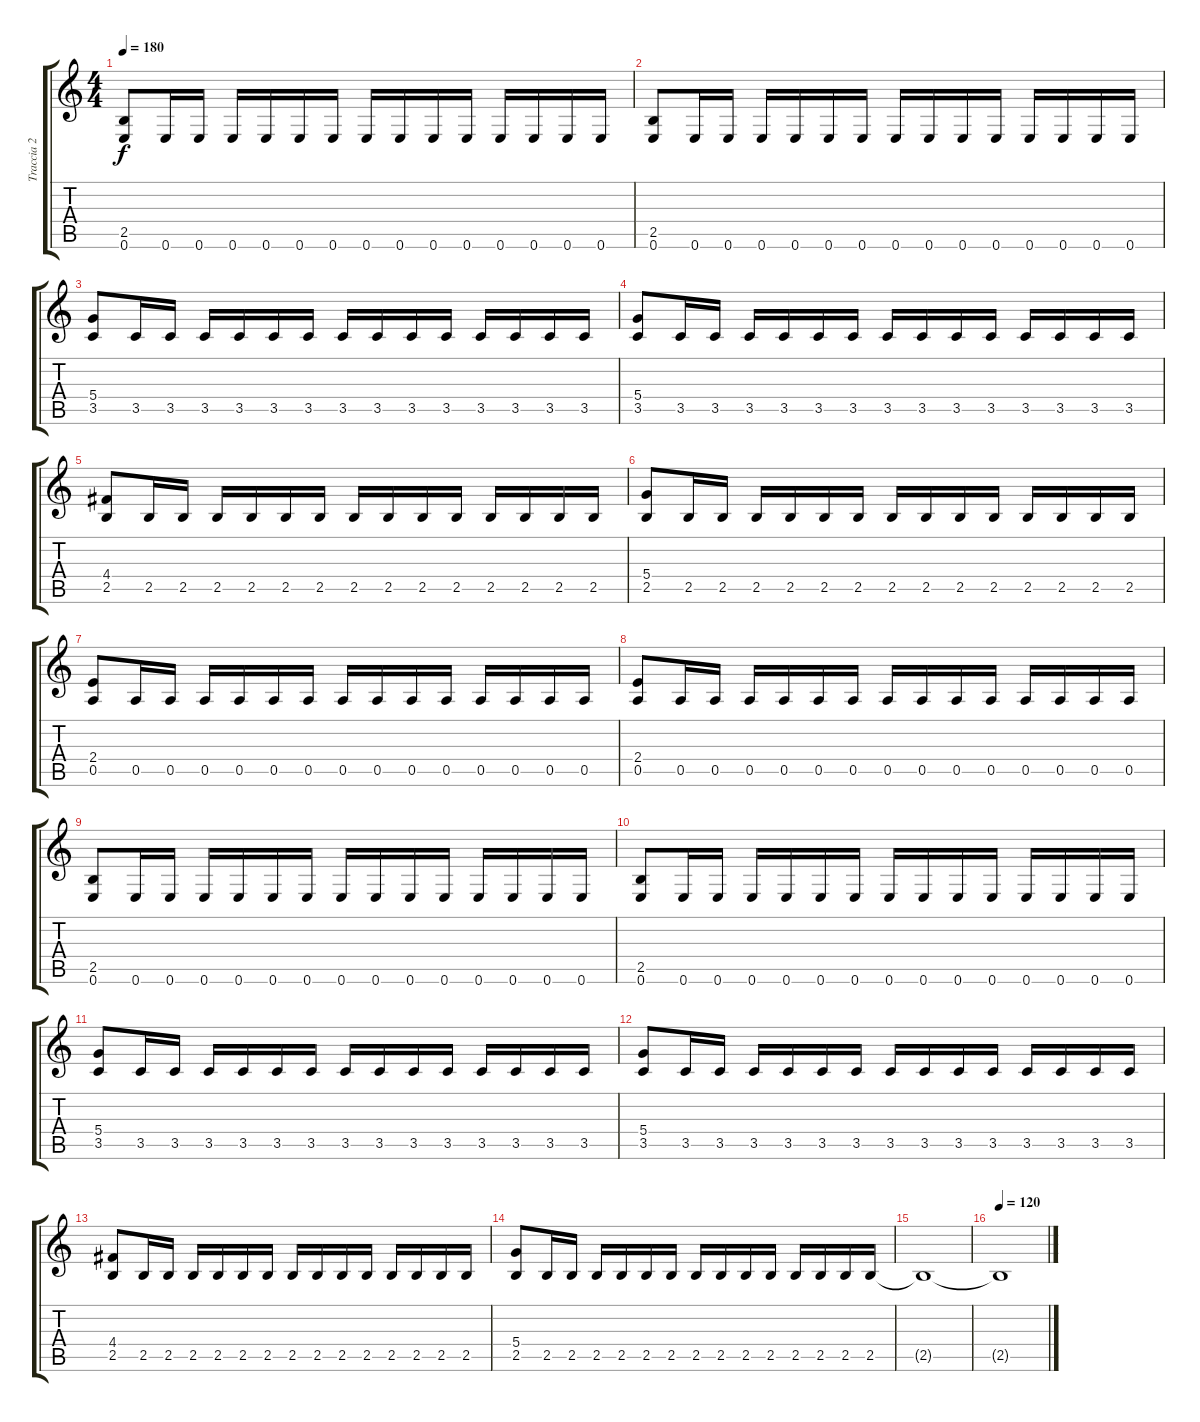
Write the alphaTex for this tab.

\track ("Traccia 2" "Traccia 2") {instrument distortionguitar}
\staff {score tabs}
\tuning (E4 B3 G3 D3 A2 E2) {hide}
\ts (4 4)
\tempo 180
\clef g2
\ks c
(2.5 0.6).8{dy f} 0.6.16 0.6.16 0.6.16 0.6.16 0.6.16 0.6.16 0.6.16 0.6.16 0.6.16 0.6.16 0.6.16 0.6.16 0.6.16 0.6.16 |
(2.5 0.6).8 0.6.16 0.6.16 0.6.16 0.6.16 0.6.16 0.6.16 0.6.16 0.6.16 0.6.16 0.6.16 0.6.16 0.6.16 0.6.16 0.6.16 |
(5.4 3.5).8 3.5.16 3.5.16 3.5.16 3.5.16 3.5.16 3.5.16 3.5.16 3.5.16 3.5.16 3.5.16 3.5.16 3.5.16 3.5.16 3.5.16 |
(5.4 3.5).8 3.5.16 3.5.16 3.5.16 3.5.16 3.5.16 3.5.16 3.5.16 3.5.16 3.5.16 3.5.16 3.5.16 3.5.16 3.5.16 3.5.16 |
(4.4 2.5).8 2.5.16 2.5.16 2.5.16 2.5.16 2.5.16 2.5.16 2.5.16 2.5.16 2.5.16 2.5.16 2.5.16 2.5.16 2.5.16 2.5.16 |
(5.4 2.5).8 2.5.16 2.5.16 2.5.16 2.5.16 2.5.16 2.5.16 2.5.16 2.5.16 2.5.16 2.5.16 2.5.16 2.5.16 2.5.16 2.5.16 |
(2.4 0.5).8 0.5.16 0.5.16 0.5.16 0.5.16 0.5.16 0.5.16 0.5.16 0.5.16 0.5.16 0.5.16 0.5.16 0.5.16 0.5.16 0.5.16 |
(2.4 0.5).8 0.5.16 0.5.16 0.5.16 0.5.16 0.5.16 0.5.16 0.5.16 0.5.16 0.5.16 0.5.16 0.5.16 0.5.16 0.5.16 0.5.16 |
(2.5 0.6).8 0.6.16 0.6.16 0.6.16 0.6.16 0.6.16 0.6.16 0.6.16 0.6.16 0.6.16 0.6.16 0.6.16 0.6.16 0.6.16 0.6.16 |
(2.5 0.6).8 0.6.16 0.6.16 0.6.16 0.6.16 0.6.16 0.6.16 0.6.16 0.6.16 0.6.16 0.6.16 0.6.16 0.6.16 0.6.16 0.6.16 |
(5.4 3.5).8 3.5.16 3.5.16 3.5.16 3.5.16 3.5.16 3.5.16 3.5.16 3.5.16 3.5.16 3.5.16 3.5.16 3.5.16 3.5.16 3.5.16 |
(5.4 3.5).8 3.5.16 3.5.16 3.5.16 3.5.16 3.5.16 3.5.16 3.5.16 3.5.16 3.5.16 3.5.16 3.5.16 3.5.16 3.5.16 3.5.16 |
(4.4 2.5).8 2.5.16 2.5.16 2.5.16 2.5.16 2.5.16 2.5.16 2.5.16 2.5.16 2.5.16 2.5.16 2.5.16 2.5.16 2.5.16 2.5.16 |
(5.4 2.5).8 2.5.16 2.5.16 2.5.16 2.5.16 2.5.16 2.5.16 2.5.16 2.5.16 2.5.16 2.5.16 2.5.16 2.5.16 2.5.16 2.5.16 |
2.5{t}.1 |
\tempo 120
2.5{t}.1
